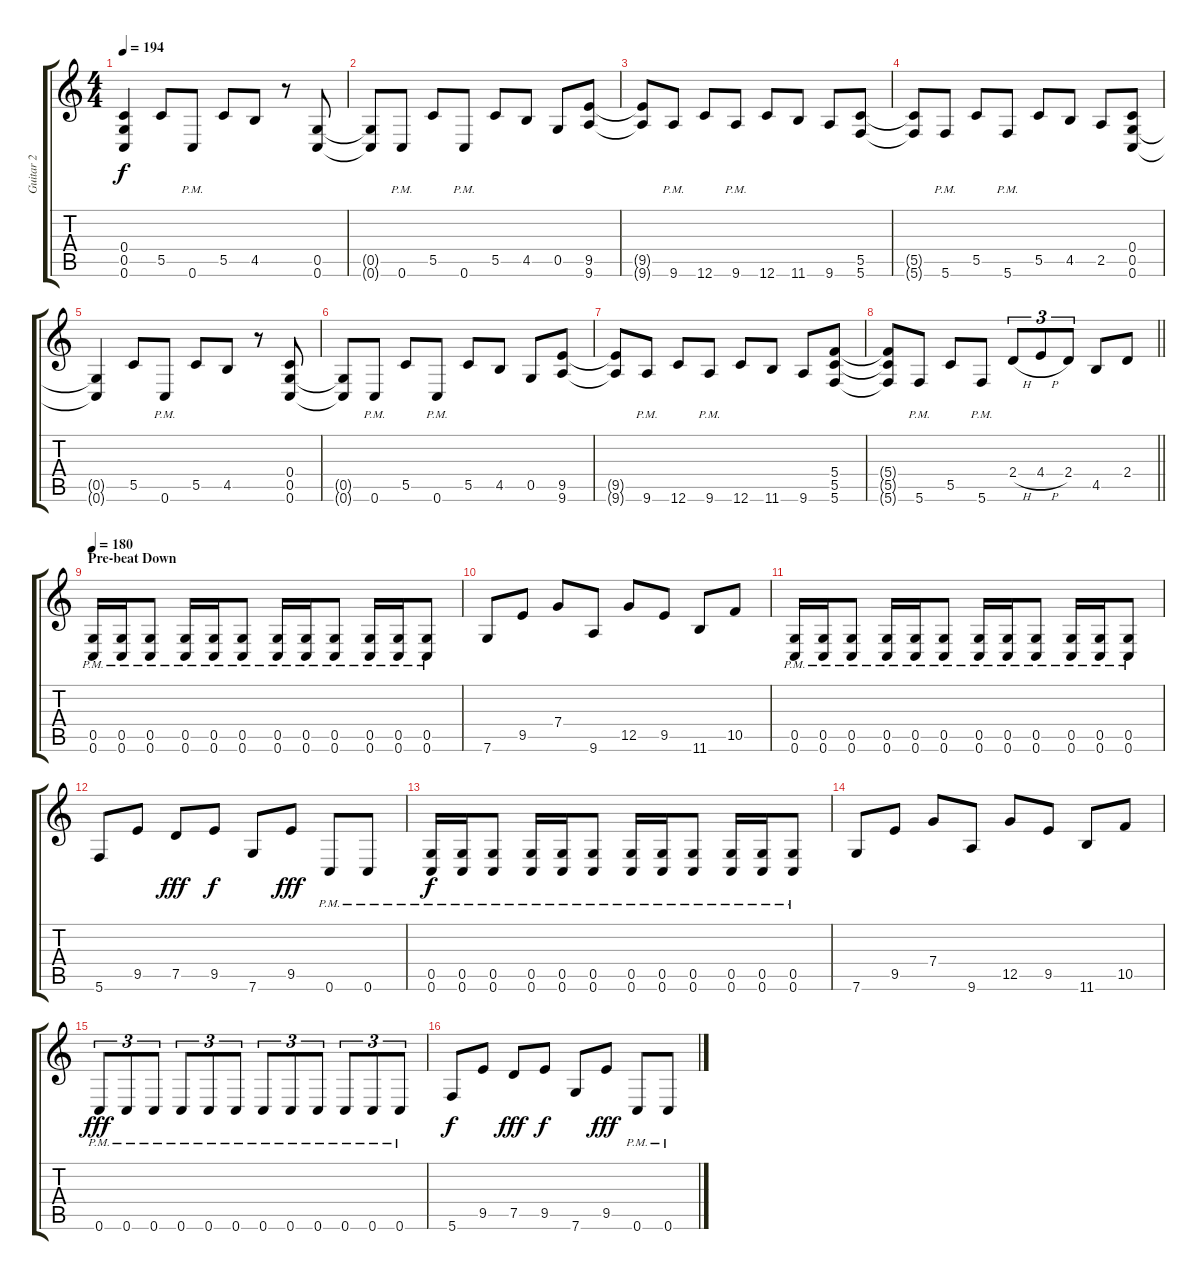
\track ("Guitar 2" "Guitar 2") {instrument overdrivenguitar}
\staff {score tabs}
\tuning (D4 A3 F3 C3 G2 C2) {hide}
\ts (4 4)
\tempo 194
\clef g2
\ks c
(0.4{t} 0.5{t} 0.6{t}).4{dy f} 5.5.8 0.6{pm}.8 5.5.8 4.5.8 r.8 (0.5 0.6).8 |
(0.5{t} 0.6{t}).8 0.6{pm}.8 5.5.8 0.6{pm}.8 5.5.8 4.5.8 0.5.8 (9.5 9.6).8 |
(9.5{t} 9.6{t}).8 9.6{pm}.8 12.6.8 9.6{pm}.8 12.6.8 11.6.8 9.6.8 (5.5 5.6).8 |
(5.5{t} 5.6{t}).8 5.6{pm}.8 5.5.8 5.6{pm}.8 5.5.8 4.5.8 2.5.8 (0.4 0.5 0.6).8 |
(0.5{t} 0.6{t}).4 5.5.8 0.6{pm}.8 5.5.8 4.5.8 r.8 (0.4 0.5 0.6).8 |
(0.5{t} 0.6{t}).8 0.6{pm}.8 5.5.8 0.6{pm}.8 5.5.8 4.5.8 0.5.8 (9.5 9.6).8 |
(9.5{t} 9.6{t}).8 9.6{pm}.8 12.6.8 9.6{pm}.8 12.6.8 11.6.8 9.6.8 (5.4 5.5 5.6).8 |
\barLineRight lightlight
(5.4{t} 5.5{t} 5.6{t}).8 5.6{pm}.8 5.5.8 5.6{pm}.8 2.4{h}.8{tu (3 2)} 4.4{h}.8{tu (3 2)} 2.4.8{tu (3 2)} 4.5.8 2.4.8 |
\section ("" "Pre-beat Down")
\tempo 180
(0.5{pm} 0.6{pm}).16 (0.5{pm} 0.6{pm}).16 (0.5{pm} 0.6{pm}).8 (0.5{pm} 0.6{pm}).16 (0.5{pm} 0.6{pm}).16 (0.5{pm} 0.6{pm}).8 (0.5{pm} 0.6{pm}).16 (0.5{pm} 0.6{pm}).16 (0.5{pm} 0.6{pm}).8 (0.5{pm} 0.6{pm}).16 (0.5{pm} 0.6{pm}).16 (0.5{pm} 0.6{pm}).8 |
7.6.8 9.5.8 7.4.8 9.6.8 12.5.8 9.5.8 11.6.8 10.5.8 |
(0.5{pm} 0.6{pm}).16 (0.5{pm} 0.6{pm}).16 (0.5{pm} 0.6{pm}).8 (0.5{pm} 0.6{pm}).16 (0.5{pm} 0.6{pm}).16 (0.5{pm} 0.6{pm}).8 (0.5{pm} 0.6{pm}).16 (0.5{pm} 0.6{pm}).16 (0.5{pm} 0.6{pm}).8 (0.5{pm} 0.6{pm}).16 (0.5{pm} 0.6{pm}).16 (0.5{pm} 0.6{pm}).8 |
5.6.8 9.5.8 7.5.8{dy fff} 9.5.8{dy f} 7.6.8 9.5.8{dy fff} 0.6{pm}.8 0.6{pm}.8 |
(0.5{pm} 0.6{pm}).16{dy f} (0.5{pm} 0.6{pm}).16 (0.5{pm} 0.6{pm}).8 (0.5{pm} 0.6{pm}).16 (0.5{pm} 0.6{pm}).16 (0.5{pm} 0.6{pm}).8 (0.5{pm} 0.6{pm}).16 (0.5{pm} 0.6{pm}).16 (0.5{pm} 0.6{pm}).8 (0.5{pm} 0.6{pm}).16 (0.5{pm} 0.6{pm}).16 (0.5{pm} 0.6{pm}).8 |
7.6.8 9.5.8 7.4.8 9.6.8 12.5.8 9.5.8 11.6.8 10.5.8 |
0.6{pm}.8{tu (3 2) dy fff} 0.6{pm}.8{tu (3 2)} 0.6{pm}.8{tu (3 2)} 0.6{pm}.8{tu (3 2)} 0.6{pm}.8{tu (3 2)} 0.6{pm}.8{tu (3 2)} 0.6{pm}.8{tu (3 2)} 0.6{pm}.8{tu (3 2)} 0.6{pm}.8{tu (3 2)} 0.6{pm}.8{tu (3 2)} 0.6{pm}.8{tu (3 2)} 0.6{pm}.8{tu (3 2)} |
5.6.8{dy f} 9.5.8 7.5.8{dy fff} 9.5.8{dy f} 7.6.8 9.5.8{dy fff} 0.6{pm}.8 0.6{pm}.8
